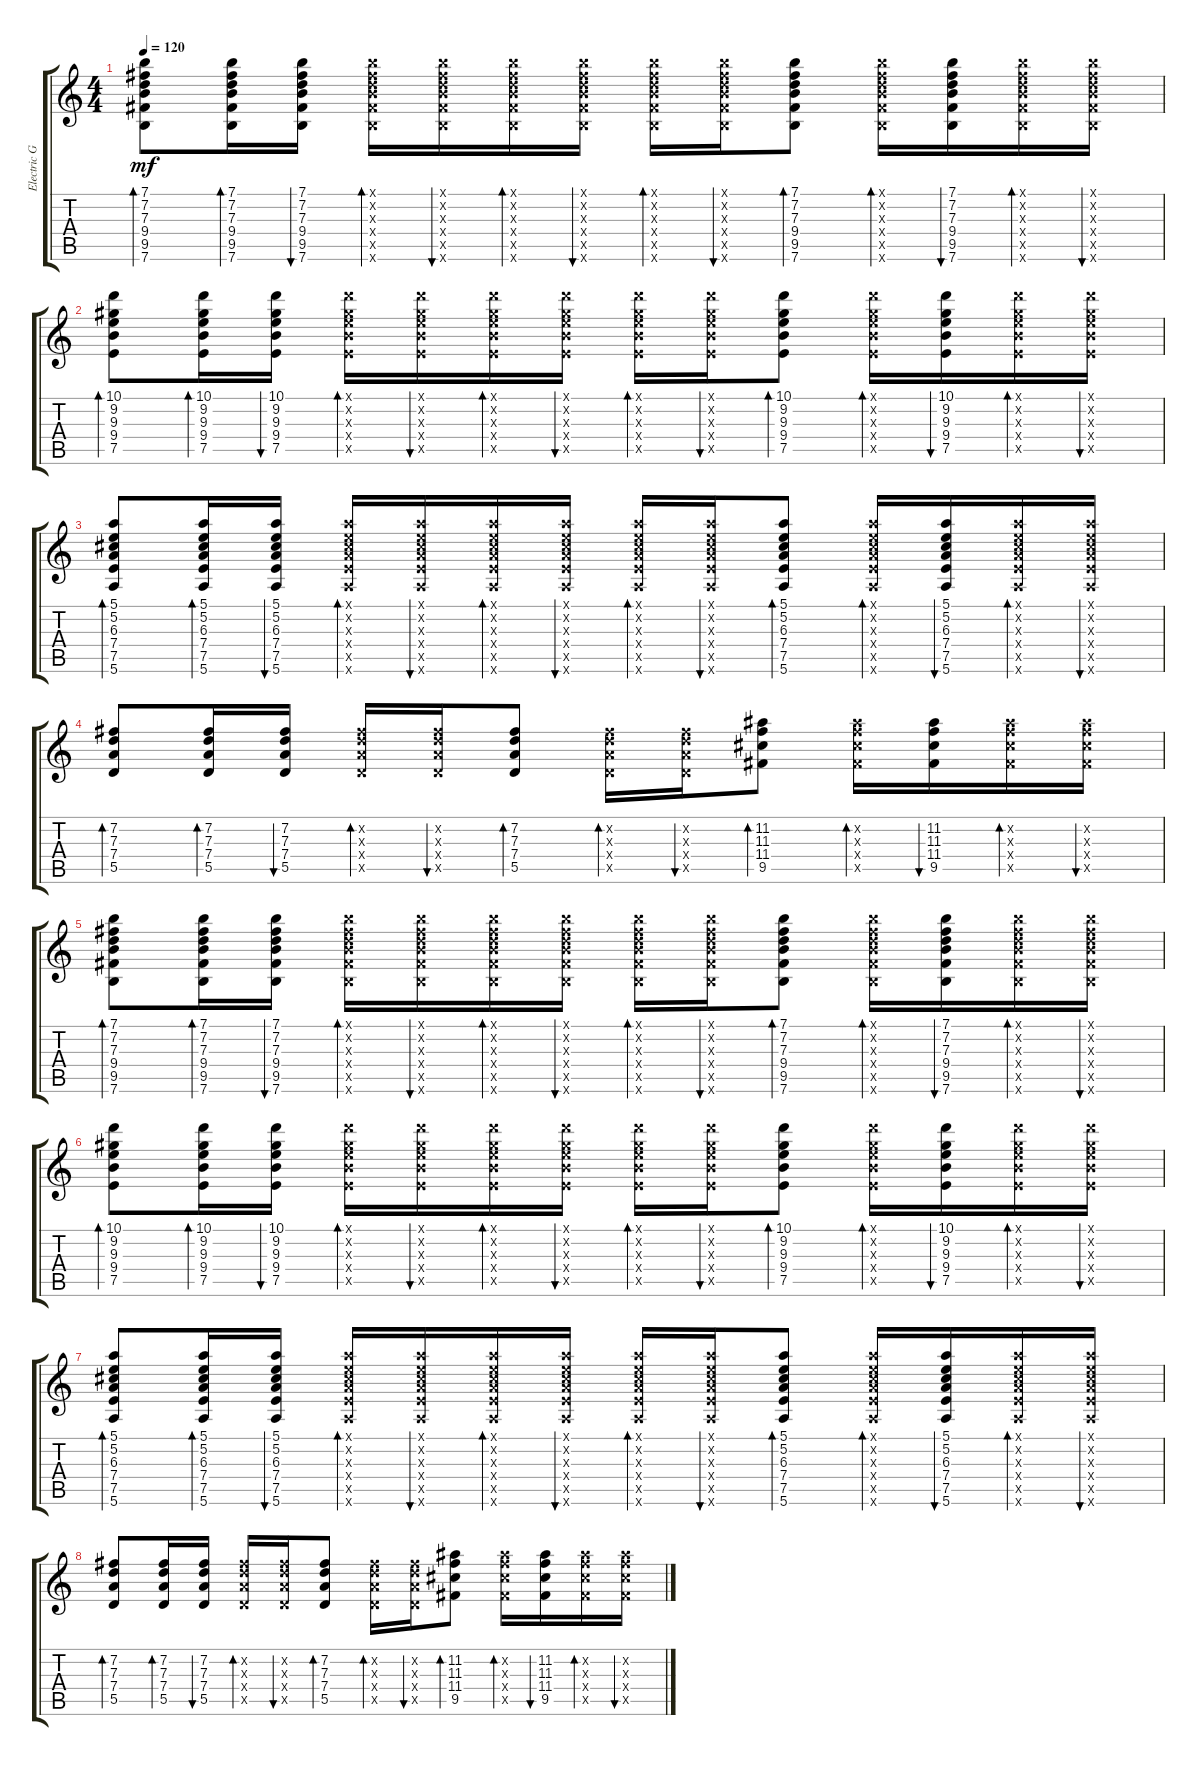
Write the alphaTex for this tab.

\track ("Electric Guitar" "Electric G") {instrument electricguitarclean}
\staff {score tabs}
\tuning (E4 B3 G3 D3 A2 E2) {hide}
\ts (4 4)
\tempo 120
\clef g2
\ks c
(7.1 7.2 7.3 9.4 9.5 7.6).8{bd 30 dy mf} (7.1 7.2 7.3 9.4 9.5 7.6).16{bd 30} (7.1 7.2 7.3 9.4 9.5 7.6).16{bu 30} (7.1{x} 7.2{x} 7.3{x} 9.4{x} 9.5{x} 7.6{x}).16{bd 30} (7.1{x} 7.2{x} 7.3{x} 9.4{x} 9.5{x} 7.6{x}).16{bu 30} (7.1{x} 7.2{x} 7.3{x} 9.4{x} 9.5{x} 7.6{x}).16{bd 30} (7.1{x} 7.2{x} 7.3{x} 9.4{x} 9.5{x} 7.6{x}).16{bu 30} (7.1{x} 7.2{x} 7.3{x} 9.4{x} 9.5{x} 7.6{x}).16{bd 30} (7.1{x} 7.2{x} 7.3{x} 9.4{x} 9.5{x} 7.6{x}).16{bu 30} (7.1 7.2 7.3 9.4 9.5 7.6).8{bd 30} (7.1{x} 7.2{x} 7.3{x} 9.4{x} 9.5{x} 7.6{x}).16{bd 30} (7.1 7.2 7.3 9.4 9.5 7.6).16{bu 30} (7.1{x} 7.2{x} 7.3{x} 9.4{x} 9.5{x} 7.6{x}).16{bd 30} (7.1{x} 7.2{x} 7.3{x} 9.4{x} 9.5{x} 7.6{x}).16{bu 30} |
(10.1 9.2 9.3 9.4 7.5).8{bd 30} (10.1 9.2 9.3 9.4 7.5).16{bd 30} (10.1 9.2 9.3 9.4 7.5).16{bu 30} (10.1{x} 9.2{x} 9.3{x} 9.4{x} 7.5{x}).16{bd 30} (10.1{x} 9.2{x} 9.3{x} 9.4{x} 7.5{x}).16{bu 30} (10.1{x} 9.2{x} 9.3{x} 9.4{x} 7.5{x}).16{bd 30} (10.1{x} 9.2{x} 9.3{x} 9.4{x} 7.5{x}).16{bu 30} (10.1{x} 9.2{x} 9.3{x} 9.4{x} 7.5{x}).16{bd 30} (10.1{x} 9.2{x} 9.3{x} 9.4{x} 7.5{x}).16{bu 30} (10.1 9.2 9.3 9.4 7.5).8{bd 30} (10.1{x} 9.2{x} 9.3{x} 9.4{x} 7.5{x}).16{bd 30} (10.1 9.2 9.3 9.4 7.5).16{bu 30} (10.1{x} 9.2{x} 9.3{x} 9.4{x} 7.5{x}).16{bd 30} (10.1{x} 9.2{x} 9.3{x} 9.4{x} 7.5{x}).16{bu 30} |
(5.1 5.2 6.3 7.4 7.5 5.6).8{bd 30} (5.1 5.2 6.3 7.4 7.5 5.6).16{bd 30} (5.1 5.2 6.3 7.4 7.5 5.6).16{bu 30} (5.1{x} 5.2{x} 6.3{x} 7.4{x} 7.5{x} 5.6{x}).16{bd 30} (5.1{x} 5.2{x} 6.3{x} 7.4{x} 7.5{x} 5.6{x}).16{bu 30} (5.1{x} 5.2{x} 6.3{x} 7.4{x} 7.5{x} 5.6{x}).16{bd 30} (5.1{x} 5.2{x} 6.3{x} 7.4{x} 7.5{x} 5.6{x}).16{bu 30} (5.1{x} 5.2{x} 6.3{x} 7.4{x} 7.5{x} 5.6{x}).16{bd 30} (5.1{x} 5.2{x} 6.3{x} 7.4{x} 7.5{x} 5.6{x}).16{bu 30} (5.1 5.2 6.3 7.4 7.5 5.6).8{bd 30} (5.1{x} 5.2{x} 6.3{x} 7.4{x} 7.5{x} 5.6{x}).16{bd 30} (5.1 5.2 6.3 7.4 7.5 5.6).16{bu 30} (5.1{x} 5.2{x} 6.3{x} 7.4{x} 7.5{x} 5.6{x}).16{bd 30} (5.1{x} 5.2{x} 6.3{x} 7.4{x} 7.5{x} 5.6{x}).16{bu 30} |
(7.2 7.3 7.4 5.5).8{bd 30} (7.2 7.3 7.4 5.5).16{bd 30} (7.2 7.3 7.4 5.5).16{bu 30} (7.2{x} 7.3{x} 7.4{x} 5.5{x}).16{bd 30} (7.2{x} 7.3{x} 7.4{x} 5.5{x}).16{bu 30} (7.2 7.3 7.4 5.5).8{bd 30} (7.2{x} 7.3{x} 7.4{x} 5.5{x}).16{bd 30} (7.2{x} 7.3{x} 7.4{x} 5.5{x}).16{bu 30} (11.2 11.3 11.4 9.5).8{bd 30} (11.2{x} 11.3{x} 11.4{x} 9.5{x}).16{bd 30} (11.2 11.3 11.4 9.5).16{bu 30} (11.2{x} 11.3{x} 11.4{x} 9.5{x}).16{bd 30} (11.2{x} 11.3{x} 11.4{x} 9.5{x}).16{bu 30} |
(7.1 7.2 7.3 9.4 9.5 7.6).8{bd 30} (7.1 7.2 7.3 9.4 9.5 7.6).16{bd 30} (7.1 7.2 7.3 9.4 9.5 7.6).16{bu 30} (7.1{x} 7.2{x} 7.3{x} 9.4{x} 9.5{x} 7.6{x}).16{bd 30} (7.1{x} 7.2{x} 7.3{x} 9.4{x} 9.5{x} 7.6{x}).16{bu 30} (7.1{x} 7.2{x} 7.3{x} 9.4{x} 9.5{x} 7.6{x}).16{bd 30} (7.1{x} 7.2{x} 7.3{x} 9.4{x} 9.5{x} 7.6{x}).16{bu 30} (7.1{x} 7.2{x} 7.3{x} 9.4{x} 9.5{x} 7.6{x}).16{bd 30} (7.1{x} 7.2{x} 7.3{x} 9.4{x} 9.5{x} 7.6{x}).16{bu 30} (7.1 7.2 7.3 9.4 9.5 7.6).8{bd 30} (7.1{x} 7.2{x} 7.3{x} 9.4{x} 9.5{x} 7.6{x}).16{bd 30} (7.1 7.2 7.3 9.4 9.5 7.6).16{bu 30} (7.1{x} 7.2{x} 7.3{x} 9.4{x} 9.5{x} 7.6{x}).16{bd 30} (7.1{x} 7.2{x} 7.3{x} 9.4{x} 9.5{x} 7.6{x}).16{bu 30} |
(10.1 9.2 9.3 9.4 7.5).8{bd 30} (10.1 9.2 9.3 9.4 7.5).16{bd 30} (10.1 9.2 9.3 9.4 7.5).16{bu 30} (10.1{x} 9.2{x} 9.3{x} 9.4{x} 7.5{x}).16{bd 30} (10.1{x} 9.2{x} 9.3{x} 9.4{x} 7.5{x}).16{bu 30} (10.1{x} 9.2{x} 9.3{x} 9.4{x} 7.5{x}).16{bd 30} (10.1{x} 9.2{x} 9.3{x} 9.4{x} 7.5{x}).16{bu 30} (10.1{x} 9.2{x} 9.3{x} 9.4{x} 7.5{x}).16{bd 30} (10.1{x} 9.2{x} 9.3{x} 9.4{x} 7.5{x}).16{bu 30} (10.1 9.2 9.3 9.4 7.5).8{bd 30} (10.1{x} 9.2{x} 9.3{x} 9.4{x} 7.5{x}).16{bd 30} (10.1 9.2 9.3 9.4 7.5).16{bu 30} (10.1{x} 9.2{x} 9.3{x} 9.4{x} 7.5{x}).16{bd 30} (10.1{x} 9.2{x} 9.3{x} 9.4{x} 7.5{x}).16{bu 30} |
(5.1 5.2 6.3 7.4 7.5 5.6).8{bd 30} (5.1 5.2 6.3 7.4 7.5 5.6).16{bd 30} (5.1 5.2 6.3 7.4 7.5 5.6).16{bu 30} (5.1{x} 5.2{x} 6.3{x} 7.4{x} 7.5{x} 5.6{x}).16{bd 30} (5.1{x} 5.2{x} 6.3{x} 7.4{x} 7.5{x} 5.6{x}).16{bu 30} (5.1{x} 5.2{x} 6.3{x} 7.4{x} 7.5{x} 5.6{x}).16{bd 30} (5.1{x} 5.2{x} 6.3{x} 7.4{x} 7.5{x} 5.6{x}).16{bu 30} (5.1{x} 5.2{x} 6.3{x} 7.4{x} 7.5{x} 5.6{x}).16{bd 30} (5.1{x} 5.2{x} 6.3{x} 7.4{x} 7.5{x} 5.6{x}).16{bu 30} (5.1 5.2 6.3 7.4 7.5 5.6).8{bd 30} (5.1{x} 5.2{x} 6.3{x} 7.4{x} 7.5{x} 5.6{x}).16{bd 30} (5.1 5.2 6.3 7.4 7.5 5.6).16{bu 30} (5.1{x} 5.2{x} 6.3{x} 7.4{x} 7.5{x} 5.6{x}).16{bd 30} (5.1{x} 5.2{x} 6.3{x} 7.4{x} 7.5{x} 5.6{x}).16{bu 30} |
(7.2 7.3 7.4 5.5).8{bd 30} (7.2 7.3 7.4 5.5).16{bd 30} (7.2 7.3 7.4 5.5).16{bu 30} (7.2{x} 7.3{x} 7.4{x} 5.5{x}).16{bd 30} (7.2{x} 7.3{x} 7.4{x} 5.5{x}).16{bu 30} (7.2 7.3 7.4 5.5).8{bd 30} (7.2{x} 7.3{x} 7.4{x} 5.5{x}).16{bd 30} (7.2{x} 7.3{x} 7.4{x} 5.5{x}).16{bu 30} (11.2 11.3 11.4 9.5).8{bd 30} (11.2{x} 11.3{x} 11.4{x} 9.5{x}).16{bd 30} (11.2 11.3 11.4 9.5).16{bu 30} (11.2{x} 11.3{x} 11.4{x} 9.5{x}).16{bd 30} (11.2{x} 11.3{x} 11.4{x} 9.5{x}).16{bu 30}
